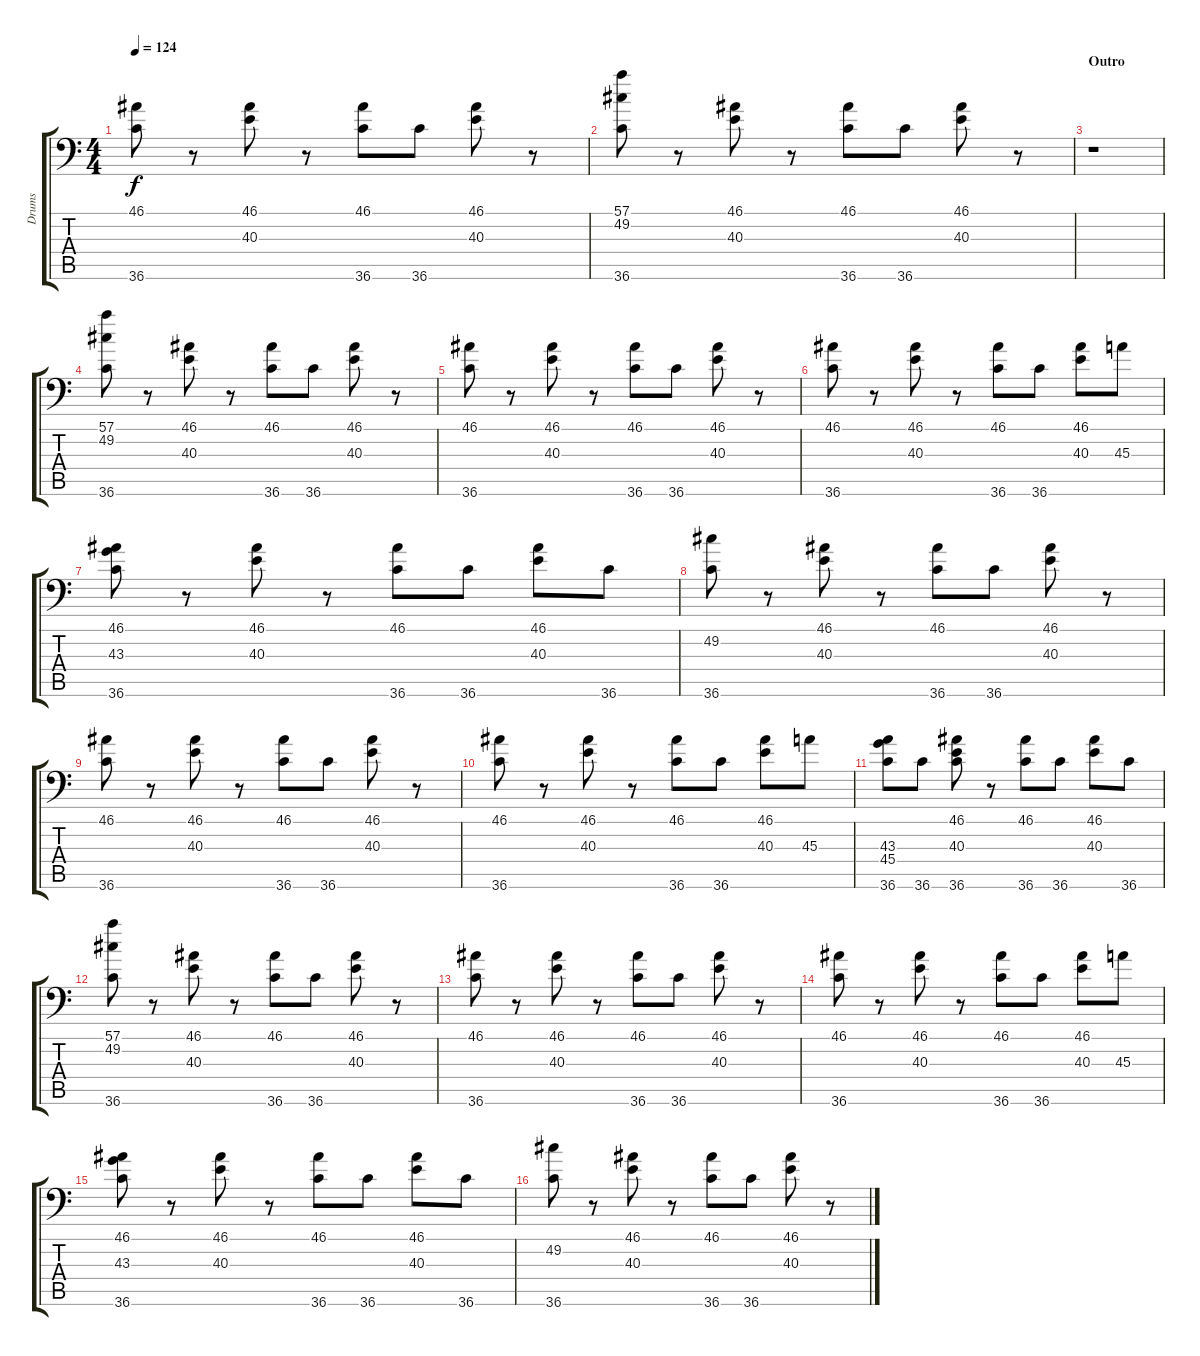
\track ("Drums" "Drums") {instrument acousticgrandpiano}
\staff {score tabs}
\tuning (C-1 C-1 C-1 C-1 C-1 C-1) {hide}
\ts (4 4)
\tempo 124
\clef f4
\ks c
(46.1 36.6).8{dy f} r.8 (46.1 40.3).8 r.8 (46.1 36.6).8 36.6.8 (46.1 40.3).8 r.8 |
(57.1 49.2 36.6).8 r.8 (46.1 40.3).8 r.8 (46.1 36.6).8 36.6.8 (46.1 40.3).8 r.8 |
\section ("" "Outro")
r.1 |
(57.1 49.2 36.6).8 r.8 (46.1 40.3).8 r.8 (46.1 36.6).8 36.6.8 (46.1 40.3).8 r.8 |
(46.1 36.6).8 r.8 (46.1 40.3).8 r.8 (46.1 36.6).8 36.6.8 (46.1 40.3).8 r.8 |
(46.1 36.6).8 r.8 (46.1 40.3).8 r.8 (46.1 36.6).8 36.6.8 (46.1 40.3).8 45.3.8 |
(46.1 43.3 36.6).8 r.8 (46.1 40.3).8 r.8 (46.1 36.6).8 36.6.8 (46.1 40.3).8 36.6.8 |
(49.2 36.6).8 r.8 (46.1 40.3).8 r.8 (46.1 36.6).8 36.6.8 (46.1 40.3).8 r.8 |
(46.1 36.6).8 r.8 (46.1 40.3).8 r.8 (46.1 36.6).8 36.6.8 (46.1 40.3).8 r.8 |
(46.1 36.6).8 r.8 (46.1 40.3).8 r.8 (46.1 36.6).8 36.6.8 (46.1 40.3).8 45.3.8 |
(43.3 45.4 36.6).8 36.6.8 (46.1 40.3 36.6).8 r.8 (46.1 36.6).8 36.6.8 (46.1 40.3).8 36.6.8 |
(57.1 49.2 36.6).8 r.8 (46.1 40.3).8 r.8 (46.1 36.6).8 36.6.8 (46.1 40.3).8 r.8 |
(46.1 36.6).8 r.8 (46.1 40.3).8 r.8 (46.1 36.6).8 36.6.8 (46.1 40.3).8 r.8 |
(46.1 36.6).8 r.8 (46.1 40.3).8 r.8 (46.1 36.6).8 36.6.8 (46.1 40.3).8 45.3.8 |
(46.1 43.3 36.6).8 r.8 (46.1 40.3).8 r.8 (46.1 36.6).8 36.6.8 (46.1 40.3).8 36.6.8 |
(49.2 36.6).8 r.8 (46.1 40.3).8 r.8 (46.1 36.6).8 36.6.8 (46.1 40.3).8 r.8
